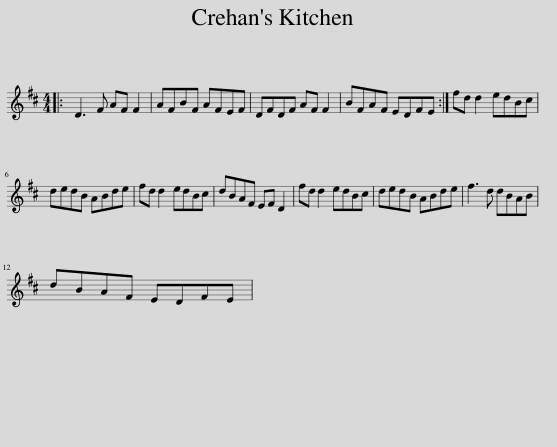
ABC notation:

X:1
L:1/8
M:4/4
I:linebreak $
K:D
V:1 treble
V:1
|: D3 F AF F2 | AFBF AFEF | DFDF AF F2 | BFAF EDFE :| fd d2 edBc |$ %5
 dedB ABde | fd d2 edBc | dBAF EF D2 | fd d2 edBc | dedB ABde | %10
 f3 d dBAB |$ dBAF EDFE | %12
